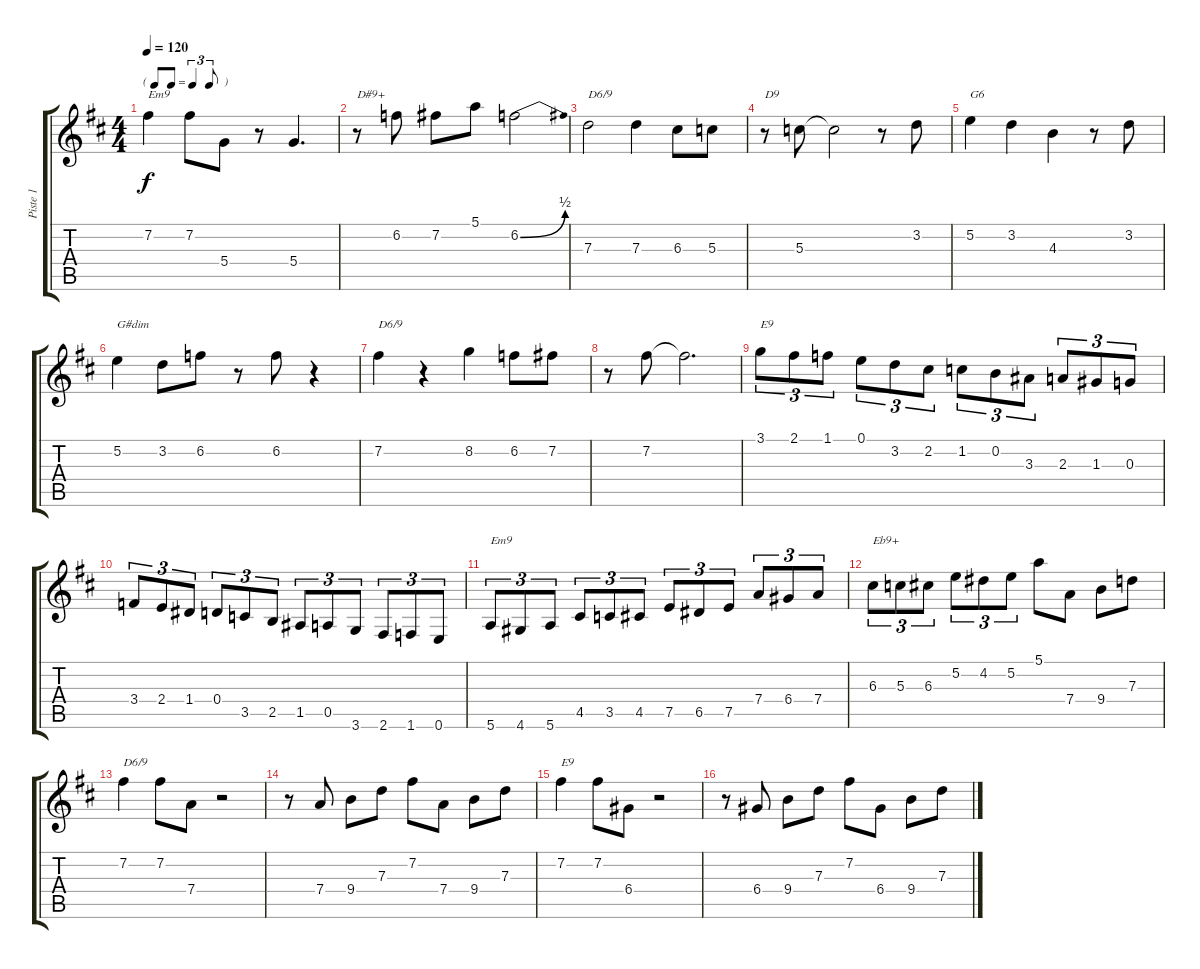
\track ("Piste 1" "Piste 1") {instrument acousticguitarsteel}
\staff {score tabs}
\tuning (E4 B3 G3 D3 A2 E2) {hide}
\ts (4 4)
\tf triplet8th
\tempo 120
\clef g2
\ks d
7.2.4{txt "Em9" dy f} 7.2.8 5.4.8 r.8 5.4.4{d} |
r.8{txt "D#9+"} 6.2.8 7.2.8 5.1.8 6.2{be (bend 0 0 60 2)}.2 |
7.3.2{txt "D6/9"} 7.3.4 6.3.8 5.3.8 |
r.8{txt "D9"} 5.3.8 5.3{t}.2 r.8 3.2.8 |
5.2.4{txt "G6"} 3.2.4 4.3.4 r.8 3.2.8 |
5.2.4{txt "G#dim"} 3.2.8 6.2.8 r.8 6.2.8 r.4 |
7.2.4{txt "D6/9"} r.4 8.2.4 6.2.8 7.2.8 |
r.8 7.2.8 7.2{t}.2{d} |
3.1.8{tu (3 2) txt "E9"} 2.1.8{tu (3 2)} 1.1.8{tu (3 2)} 0.1.8{tu (3 2)} 3.2.8{tu (3 2)} 2.2.8{tu (3 2)} 1.2.8{tu (3 2)} 0.2.8{tu (3 2)} 3.3.8{tu (3 2)} 2.3.8{tu (3 2)} 1.3.8{tu (3 2)} 0.3.8{tu (3 2)} |
3.4.8{tu (3 2)} 2.4.8{tu (3 2)} 1.4.8{tu (3 2)} 0.4.8{tu (3 2)} 3.5.8{tu (3 2)} 2.5.8{tu (3 2)} 1.5.8{tu (3 2)} 0.5.8{tu (3 2)} 3.6.8{tu (3 2)} 2.6.8{tu (3 2)} 1.6.8{tu (3 2)} 0.6.8{tu (3 2)} |
5.6.8{tu (3 2) txt "Em9"} 4.6.8{tu (3 2)} 5.6.8{tu (3 2)} 4.5.8{tu (3 2)} 3.5.8{tu (3 2)} 4.5.8{tu (3 2)} 7.5.8{tu (3 2)} 6.5.8{tu (3 2)} 7.5.8{tu (3 2)} 7.4.8{tu (3 2)} 6.4.8{tu (3 2)} 7.4.8{tu (3 2)} |
6.3.8{tu (3 2) txt "Eb9+"} 5.3.8{tu (3 2)} 6.3.8{tu (3 2)} 5.2.8{tu (3 2)} 4.2.8{tu (3 2)} 5.2.8{tu (3 2)} 5.1.8 7.4.8 9.4.8 7.3.8 |
7.2.4{txt "D6/9"} 7.2.8 7.4.8 r.2 |
r.8 7.4.8 9.4.8 7.3.8 7.2.8 7.4.8 9.4.8 7.3.8 |
7.2.4{txt "E9"} 7.2.8 6.4.8 r.2 |
r.8 6.4.8 9.4.8 7.3.8 7.2.8 6.4.8 9.4.8 7.3.8
